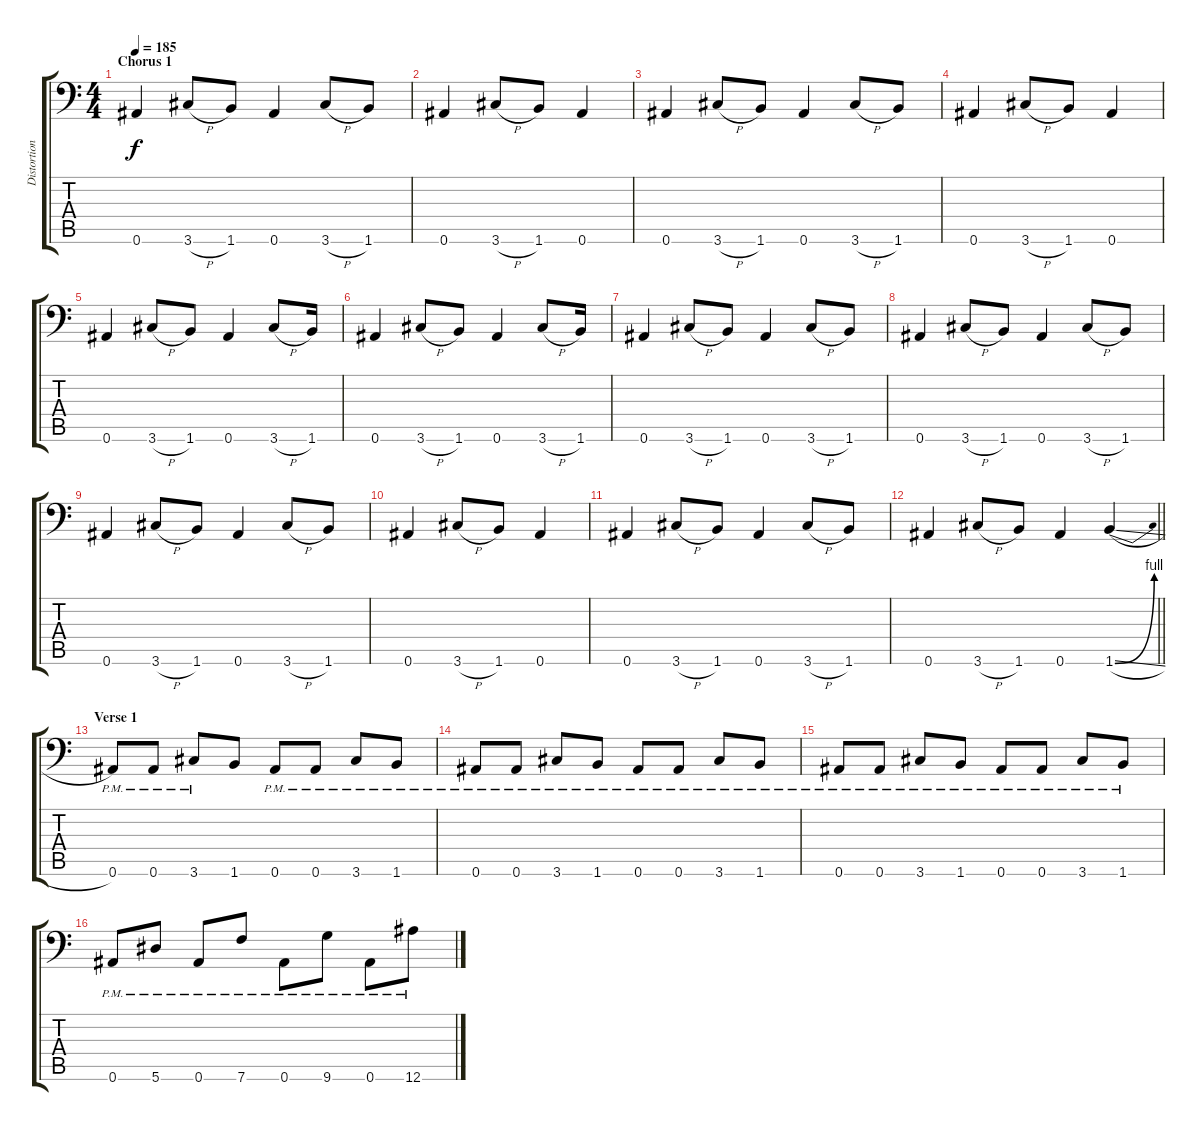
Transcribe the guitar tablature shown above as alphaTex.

\track ("Distortion Guitar" "Distortion") {instrument distortionguitar}
\staff {score tabs}
\tuning (C4 G3 Eb3 Bb2 F2 Bb1) {hide}
\ts (4 4)
\section ("" "Chorus 1")
\tempo 185
\clef f4
\ks c
0.6.4{dy f} 3.6{h}.8 1.6.8 0.6.4 3.6{h}.8 1.6.8 |
0.6.4 3.6{h}.8 1.6.8 0.6.4 |
0.6.4 3.6{h}.8 1.6.8 0.6.4 3.6{h}.8 1.6.8 |
0.6.4 3.6{h}.8 1.6.8 0.6.4 |
0.6.4 3.6{h}.8 1.6.8 0.6.4 3.6{h}.8 1.6.16 |
0.6.4 3.6{h}.8 1.6.8 0.6.4 3.6{h}.8 1.6.16 |
0.6.4 3.6{h}.8 1.6.8 0.6.4 3.6{h}.8 1.6.8 |
0.6.4 3.6{h}.8 1.6.8 0.6.4 3.6{h}.8 1.6.8 |
0.6.4 3.6{h}.8 1.6.8 0.6.4 3.6{h}.8 1.6.8 |
0.6.4 3.6{h}.8 1.6.8 0.6.4 |
0.6.4 3.6{h}.8 1.6.8 0.6.4 3.6{h}.8 1.6.8 |
\barLineRight lightlight
0.6.4 3.6{h}.8 1.6.8 0.6.4 1.6{be (bend 0 0 60 4) sl}.4 |
\section ("" "Verse 1")
0.6{pm}.8 0.6{pm}.8 3.6{pm}.8 1.6.8 0.6{pm}.8 0.6{pm}.8 3.6{pm}.8 1.6{pm}.8 |
0.6{pm}.8 0.6{pm}.8 3.6{pm}.8 1.6{pm}.8 0.6{pm}.8 0.6{pm}.8 3.6{pm}.8 1.6{pm}.8 |
0.6{pm}.8 0.6{pm}.8 3.6{pm}.8 1.6{pm}.8 0.6{pm}.8 0.6{pm}.8 3.6{pm}.8 1.6{pm}.8 |
0.6{pm}.8 5.6{pm}.8 0.6{pm}.8 7.6{pm}.8 0.6{pm}.8 9.6{pm}.8 0.6{pm}.8 12.6{pm}.8
